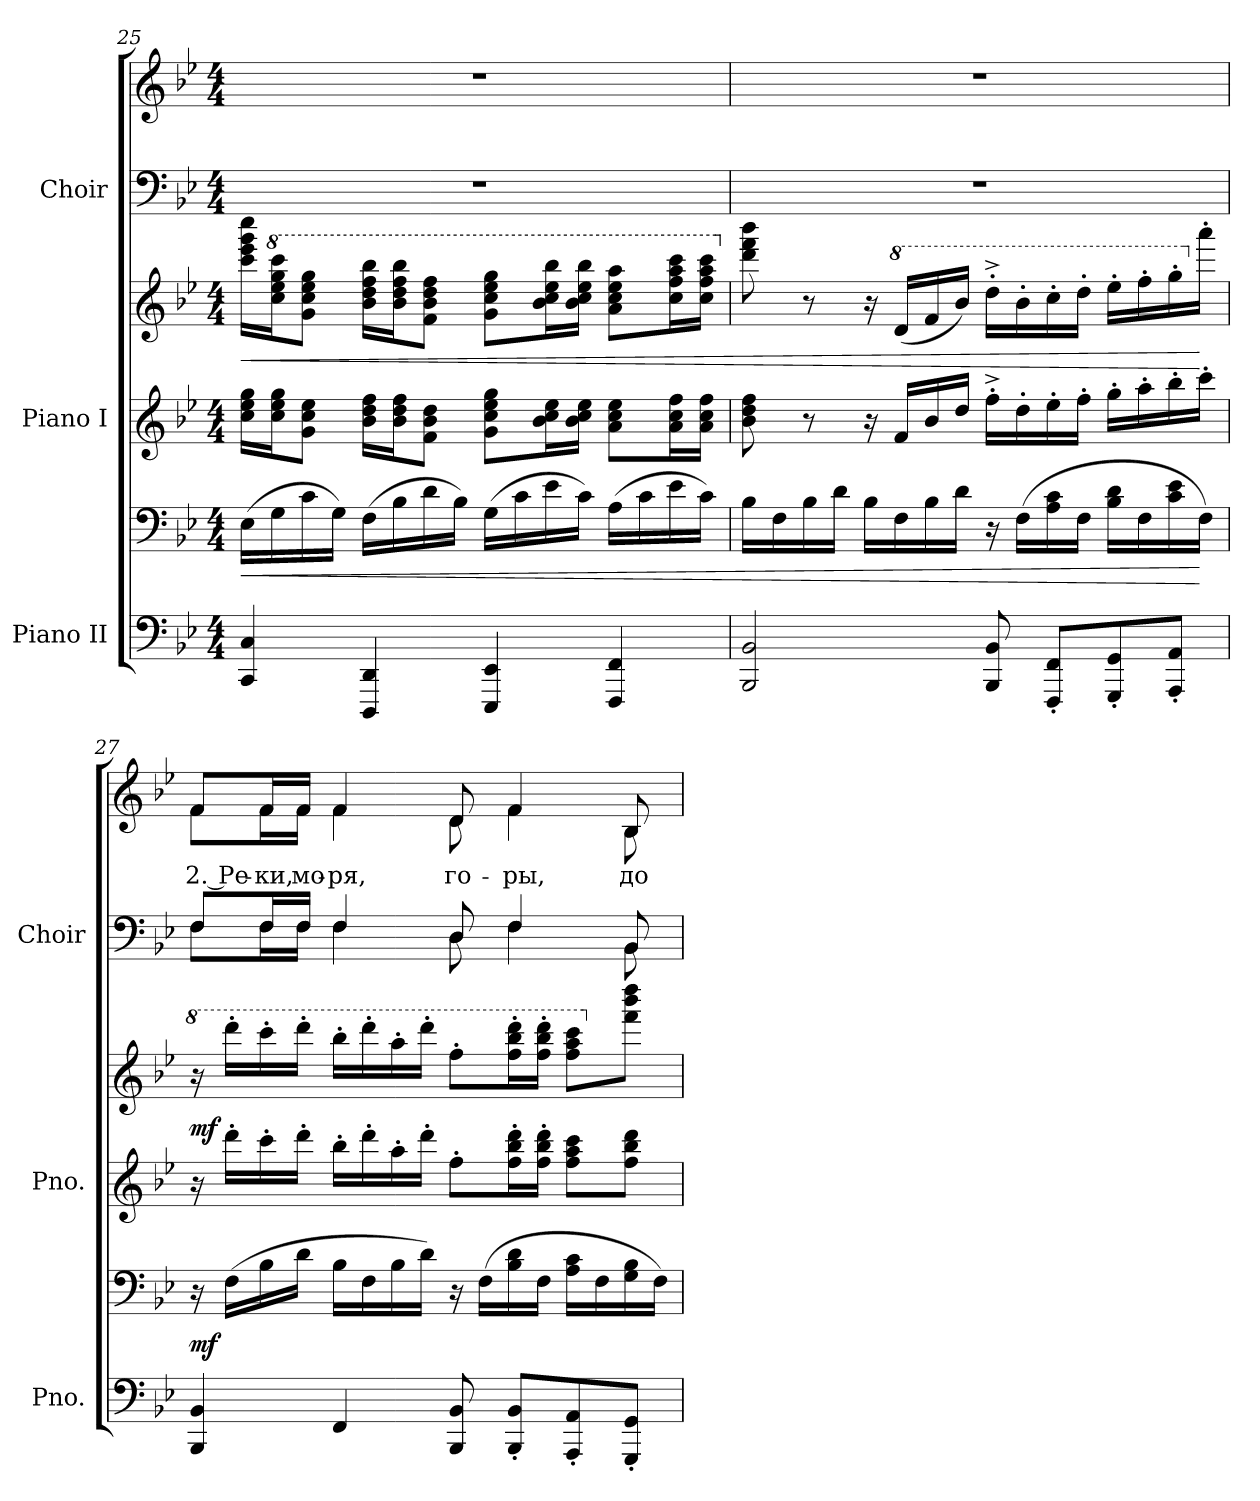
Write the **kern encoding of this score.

**kern	**kern	**dynam	**kern	**kern	**dynam	**kern	**kern	**text	**dynam
*part3	*part3	*part3	*part2	*part2	*part2	*part1	*part1	*part1	*part1
*staff6	*staff5	*staff5/6	*staff4	*staff3	*staff3/4	*staff2	*staff1	*staff1	*staff1/2
*I"Piano II	*	*	*I"Piano I	*	*	*I"Choir	*	*	*
*I'Pno.	*	*	*I'Pno.	*	*	*I'Choir	*	*	*
*clefF4	*clefF4	*	*clefG2	*clefG2	*	*clefF4	*clefG2	*	*
*k[b-e-]	*k[b-e-]	*	*k[b-e-]	*k[b-e-]	*	*k[b-e-]	*k[b-e-]	*	*
*B-:	*B-:	*	*B-:	*B-:	*	*B-:	*B-:	*	*
*M4/4	*M4/4	*	*M4/4	*M4/4	*	*M4/4	*M4/4	*	*
=25	=25	=25	=25	=25	=25	=25	=25	=25	=25
!	!	!LO:HP:b	!	!	!LO:HP:b	!	!	!	!
4CCi/ 4Ci	(16E-i\LL	<	16cci\ 16ee-i 16ggiLL	16ccci\ 16eee-i 16gggi 16cccciLL	<	1r	1r	.	.
*	*	*	*	*8va	*	*	*	*	*
.	16Gi\	.	16cci\ 16ee-i 16ggiJ	16ccci\ 16eee-i 16gggi 16cccciJ	.	.	.	.	.
.	16ci\	.	8gi\ 8cci 8ee-iJ	8ggi\ 8ccci 8eee-i 8gggiJ	.	.	.	.	.
.	16Gi\JJ)	.	.	.	.	.	.	.	.
4DDDi/ 4DDi	(16Fi\LL	.	16b-i\ 16ddi 16ffiLL	16bb-i\ 16dddi 16fffi 16bbb-iLL	.	.	.	.	.
.	16B-i\	.	16b-i\ 16ddi 16ffiJ	16bb-i\ 16dddi 16fffi 16bbb-iJ	.	.	.	.	.
.	16di\	.	8fi\ 8b-i 8ddiJ	8ffi\ 8bb-i 8dddi 8fffiJ	.	.	.	.	.
.	16B-i\JJ)	.	.	.	.	.	.	.	.
4EEE-i/ 4EE-i	(16Gi\LL	.	8gi\ 8cci 8ee-i 8ggiL	8ggi\ 8ccci 8eee-i 8gggiL	.	.	.	.	.
.	16ci\	.	.	.	.	.	.	.	.
.	16e-i\	.	16b-i\ 16cci 16ee-iL	16bb-i\ 16ccci 16eee-i 16bbb-iL	.	.	.	.	.
.	16ci\JJ)	.	16b-i\ 16cci 16ee-iJJ	16bb-i\ 16ccci 16eee-i 16bbb-iJJ	.	.	.	.	.
4FFFi/ 4FFi	(16Ai\LL	.	8ai\ 8cci 8ee-iL	8aai\ 8ccci 8eee-i 8aaaiL	.	.	.	.	.
.	16ci\	.	.	.	.	.	.	.	.
.	16e-i\	.	16ai\ 16cci 16ffiL	16ccci\ 16fffi 16aaai 16cccciL	.	.	.	.	.
.	16ci\JJ)	.	16ai\ 16cci 16ffiJJ	16ccci\ 16fffi 16aaai 16cccciJJ	.	.	.	.	.
=26	=26	=26	=26	=26	=26	=26	=26	=26	=26
*	*	*	*	*X8va	*	*	*	*	*
2BBB-i/ 2BB-i	16B-i\LL	.	8b-i\ 8ddi 8ffi	8dddi\ 8fffi 8bbb-i	.	1r	1r	.	.
.	16Fi\	.	.	.	.	.	.	.	.
.	16B-i\	.	8r	8r	.	.	.	.	.
.	16di\JJ	.	.	.	.	.	.	.	.
.	16B-i\LL	.	16r	16r	.	.	.	.	.
*	*	*	*	*8va	*	*	*	*	*
.	16Fi\	.	16fi/LL	(16ddi/LL	.	.	.	.	.
.	16B-i\	.	16b-i/	16ffi/	.	.	.	.	.
.	16di\JJ	.	16ddi/JJ	16bb-i/JJ)	.	.	.	.	.
8BBB-i/ 8BB-i	16r	.	16ff'^i\LL	16ddd'^i\LL	.	.	.	.	.
.	(16Fi\LL	.	16dd'i\	16bb-'i\	.	.	.	.	.
8FFFi/' 8FFi'L	16Ai\ 16ci	.	16ee-'i\	16ccc'i\	.	.	.	.	.
.	16Fi\JJ	.	16ff'i\JJ	16ddd'i\JJ	.	.	.	.	.
8GGGi/' 8GGi'	16B-i\ 16diLL	.	16gg'i\LL	16eee-'i\LL	.	.	.	.	.
.	16Fi\	.	16aa'i\	16fff'i\	.	.	.	.	.
8AAAi/' 8AAi'J	16ci\ 16e-i	.	16bb-'i\	16ggg'i\	.	.	.	.	.
*	*	*	*	*X8va	*	*	*	*	*
.	16Fi\JJ)	[	16ccc'i\JJ	16aaa'i\JJ	[	.	.	.	.
!!LO:PB:g=z
=27	=27	=27	=27	=27	=27	=27	=27	=27	=27
*	*	*	*	*8va	*	*	*	*	*
*	*	*	*	*	*	*^	*^	*	*
!	!	!	!	!	!	!	!	!	!	!LO:LY:b:color=#000000	!
4BBB-i/ 4BB-i	16r	mf	16r	16r	mf	8Fi/L	8Fi\L	8fi/L	8fi\L	2. Ре-	mf mf
.	(16Fi\LL	.	16ddd'i\LL	16dddd'i\LL	.	.	.	.	.	.	.
!	!	!	!	!	!	!	!	!	!	!LO:LY:b:color=#000000	!
.	16B-i\	.	16ccc'i\	16cccc'i\	.	16Fi/L	16Fi\L	16fi/L	16fi\L	-ки,	.
!	!	!	!	!	!	!	!	!	!	!LO:LY:b:color=#000000	!
.	16di\JJ	.	16ddd'i\JJ	16dddd'i\JJ	.	16Fi/JJ	16Fi\JJ	16fi/JJ	16fi\JJ	мо-	.
!	!	!	!	!	!	!	!	!	!	!LO:LY:b:color=#000000	!
4FFi/	16B-i\LL	.	16bb-'i\LL	16bbb-'i\LL	.	4Fi/	4Fi\	4fi/	4fi\	-ря,	.
.	16Fi\	.	16ddd'i\	16dddd'i\	.	.	.	.	.	.	.
.	16B-i\	.	16aa'i\	16aaa'i\	.	.	.	.	.	.	.
.	16di\JJ)	.	16ddd'i\JJ	16dddd'i\JJ	.	.	.	.	.	.	.
!	!	!	!	!	!	!	!	!	!	!LO:LY:b:color=#000000	!
8BBB-i/ 8BB-i	16r	.	8ff'i\L	8fff'i\L	.	8Di/	8Di\	8di/	8di\	го-	.
.	(16Fi\LL	.	.	.	.	.	.	.	.	.	.
!	!	!	!	!	!	!	!	!	!	!LO:LY:b:color=#000000	!
8BBB-i/' 8BB-i'L	16B-i\ 16di	.	16ffi\' 16bb-i' 16dddi'L	16fffi\' 16bbb-i' 16ddddi'L	.	4Fi/	4Fi\	4fi/	4fi\	-ры,	.
.	16Fi\JJ	.	16ffi\' 16bb-i' 16dddi'JJ	16fffi\' 16bbb-i' 16ddddi'JJ	.	.	.	.	.	.	.
8AAAi/' 8AAi'	16Ai\ 16ciLL	.	8ffi\ 8aai 8ccciL	8fffi\ 8aaai 8cccciL	.	.	.	.	.	.	.
.	16Fi\	.	.	.	.	.	.	.	.	.	.
*	*	*	*	*X8va	*	*	*	*	*	*	*
!	!	!	!	!	!	!	!	!	!	!LO:LY:b:color=#000000	!
8GGGi/' 8GGi'J	16Gi\ 16B-i	.	8ffi\ 8bb-i 8dddiJ	8fffi\ 8bbb-i 8ddddiJ	.	8BB-i/	8BB-i\	8B-i/	8B-i\	до-	.
.	16Fi\JJ)	.	.	.	.	.	.	.	.	.	.
*	*	*	*	*	*	*v	*v	*	*	*	*
*	*	*	*	*	*	*	*v	*v	*	*
=	=	=	=	=	=	=	=	=	=
*-	*-	*-	*-	*-	*-	*-	*-	*-	*-
